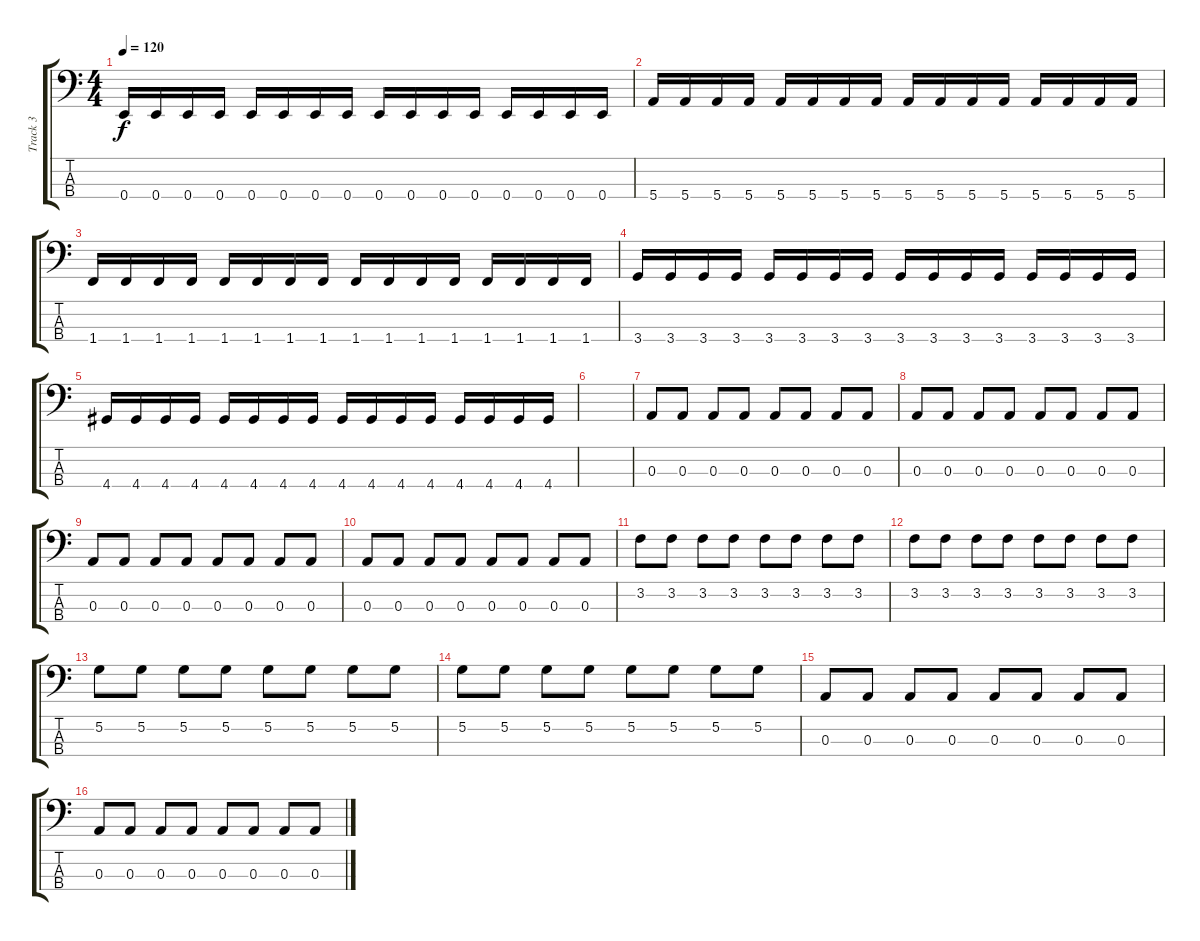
\track ("Track 3" "Track 3") {instrument electricbassfinger}
\staff {score tabs}
\tuning (G2 D2 A1 E1) {hide}
\ts (4 4)
\tempo 120
\clef f4
\ks c
0.4.16{dy f} 0.4.16 0.4.16 0.4.16 0.4.16 0.4.16 0.4.16 0.4.16 0.4.16 0.4.16 0.4.16 0.4.16 0.4.16 0.4.16 0.4.16 0.4.16 |
5.4.16 5.4.16 5.4.16 5.4.16 5.4.16 5.4.16 5.4.16 5.4.16 5.4.16 5.4.16 5.4.16 5.4.16 5.4.16 5.4.16 5.4.16 5.4.16 |
1.4.16 1.4.16 1.4.16 1.4.16 1.4.16 1.4.16 1.4.16 1.4.16 1.4.16 1.4.16 1.4.16 1.4.16 1.4.16 1.4.16 1.4.16 1.4.16 |
3.4.16 3.4.16 3.4.16 3.4.16 3.4.16 3.4.16 3.4.16 3.4.16 3.4.16 3.4.16 3.4.16 3.4.16 3.4.16 3.4.16 3.4.16 3.4.16 |
4.4.16 4.4.16 4.4.16 4.4.16 4.4.16 4.4.16 4.4.16 4.4.16 4.4.16 4.4.16 4.4.16 4.4.16 4.4.16 4.4.16 4.4.16 4.4.16 |
|
0.3.8 0.3.8 0.3.8 0.3.8 0.3.8 0.3.8 0.3.8 0.3.8 |
0.3.8 0.3.8 0.3.8 0.3.8 0.3.8 0.3.8 0.3.8 0.3.8 |
0.3.8 0.3.8 0.3.8 0.3.8 0.3.8 0.3.8 0.3.8 0.3.8 |
0.3.8 0.3.8 0.3.8 0.3.8 0.3.8 0.3.8 0.3.8 0.3.8 |
3.2.8 3.2.8 3.2.8 3.2.8 3.2.8 3.2.8 3.2.8 3.2.8 |
3.2.8 3.2.8 3.2.8 3.2.8 3.2.8 3.2.8 3.2.8 3.2.8 |
5.2.8 5.2.8 5.2.8 5.2.8 5.2.8 5.2.8 5.2.8 5.2.8 |
5.2.8 5.2.8 5.2.8 5.2.8 5.2.8 5.2.8 5.2.8 5.2.8 |
0.3.8 0.3.8 0.3.8 0.3.8 0.3.8 0.3.8 0.3.8 0.3.8 |
0.3.8 0.3.8 0.3.8 0.3.8 0.3.8 0.3.8 0.3.8 0.3.8
